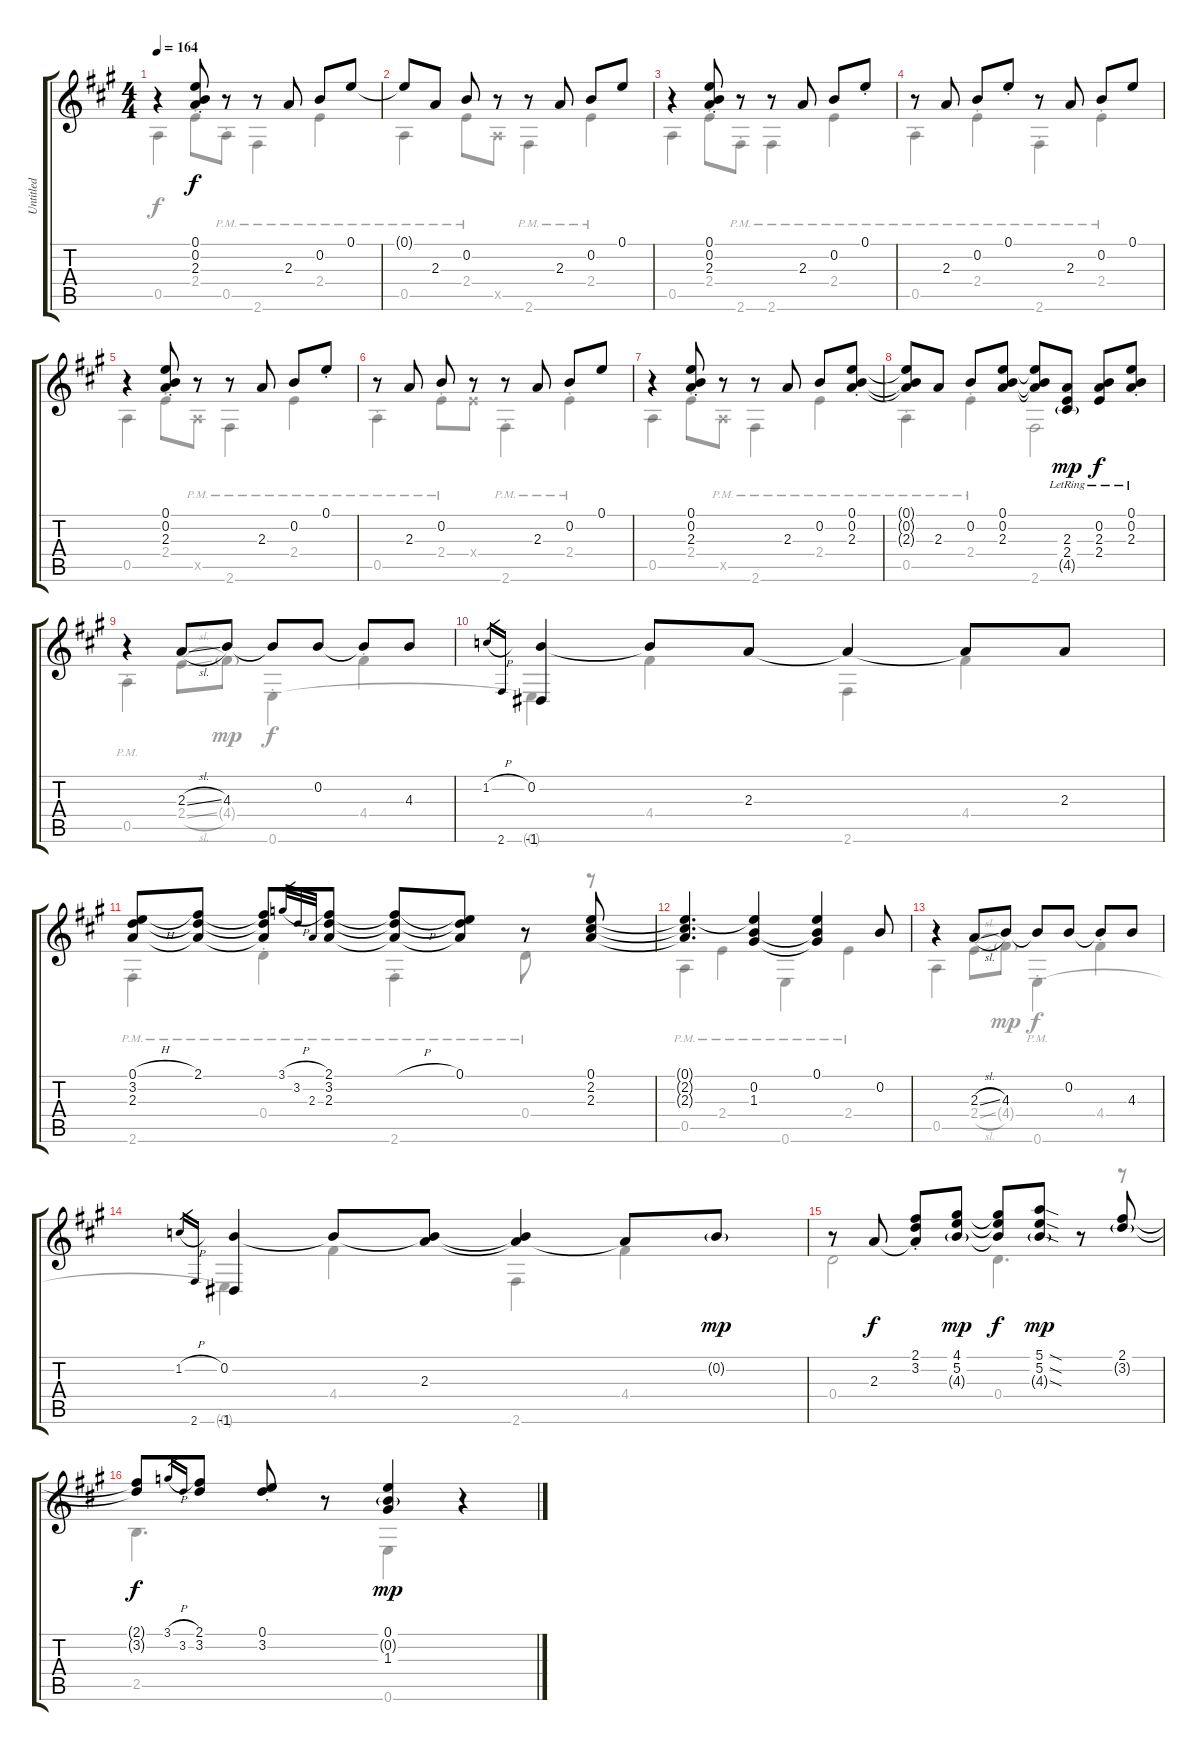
\track ("Untitled" "Untitled") {instrument acousticguitarnylon}
\staff {score tabs}
\tuning (E4 B3 G3 D3 A2 E2) {hide}
\voice
\ts (4 4)
\tempo 164
\clef g2
\ks a
r.4{dy f instrument acousticguitarnylon} (0.1{st} 0.2{st} 2.3{st}).8 r.8 r.8 2.3.8 0.2.8 0.1.8 |
0.1{t}.8 2.3.8 0.2.8 r.8 r.8 2.3.8 0.2.8 0.1.8 |
r.4 (0.1{st} 0.2{st} 2.3{st}).8 r.8 r.8 2.3.8 0.2.8 0.1{st}.8 |
r.8 2.3.8 0.2.8 0.1{st}.8 r.8 2.3.8 0.2.8 0.1.8 |
r.4 (0.1{st} 0.2{st} 2.3{st}).8 r.8 r.8 2.3.8 0.2.8 0.1{st}.8 |
r.8 2.3.8 0.2.8 r.8 r.8 2.3.8 0.2.8 0.1.8 |
r.4 (0.1{st} 0.2{st} 2.3{st}).8 r.8 r.8 2.3.8 0.2.8 (0.1{st} 0.2{st} 2.3{st}).8 |
(0.1{t} 0.2{t} 2.3{t}).8 2.3.8 0.2.8 (0.1 0.2 2.3).8 (0.1{t} 0.2{t} 2.3{t}).8 (2.3{lr} 2.4{lr} 4.5{g lr}).8{dy mp} (0.2{lr} 2.3{lr} 2.4{lr}).8{dy f} (0.1{st lr} 0.2{st lr} 2.3{st lr}).8 |
r.4 2.3{sl}.8 4.3.8 4.3{t}.8 0.2.8 0.2{t}.8 4.3.8 |
1.2{h}.16{gr} 2.6.16{gr} (0.2 -1.6).4 0.2{t}.8 2.3.8 2.3{t}.4 2.3{t}.8 2.3.8 |
(0.1{h} 3.2 2.3).8 (2.1 3.2{t} 2.3{t}).8 (2.1{t} 3.2{t} 2.3{t}).8 3.1{h}.32{gr} 3.2.32{gr} 2.3.32{gr} (2.1 3.2 2.3).8 (2.1{h t} 3.2{t} 2.3{t}).8 (0.1 3.2{t} 2.3{t}).8 r.8 (0.1 2.2 2.3).8 |
(0.1{t} 2.2{t} 2.3{t}).4{d} (0.1{t} 0.2 1.3).4 (0.1 0.2{t} 1.3{t}).4 0.2.8 |
r.4 2.3{sl}.8 4.3.8 4.3{t}.8 0.2.8 0.2{t}.8 4.3.8 |
1.2{h}.16{gr} 2.6.16{gr} (0.2 -1.6).4 0.2{t}.8 (0.2{t} 2.3).8 (0.2{t} 2.3{t}).4 2.3{t}.8 0.2{g}.8{dy mp} |
r.8 2.3.8{dy f} (2.1{st} 3.2{st} 2.3{t}).8 (4.1 5.2 4.3{g}).8{dy mp} (4.1{t} 5.2{t} 4.3{t}).8{dy f} (5.1{sod} 5.2{sod} 4.3{sod g}).8{dy mp} r.8 (2.1 3.2{g}).8 |
(2.1{t} 3.2{t}).8{dy f} 3.1{h}.16{gr} 3.2.16{gr} (2.1 3.2).8 (0.1{st} 3.2{st}).8 r.8 (0.1 0.2{g} 1.3).4{dy mp} r.4
\voice
\clef g2
\ottava regular
\simile none
\ks a
0.5.4{dy f} 2.4{st}.8 0.5{pm st}.8 2.6{pm}.4 2.4{pm}.4 |
0.5{pm}.4 2.4{pm}.8 0.5{x}.8 2.6{pm}.4 2.4{pm}.4 |
0.5.4 2.4{st}.8 2.6{pm st}.8 2.6{pm}.4 2.4{pm}.4 |
0.5{pm st}.4 2.4{pm st}.4 2.6{pm st}.4 2.4{pm st}.4 |
0.5.4 2.4{st}.8 0.5{pm x}.8 2.6{pm}.4 2.4{pm}.4 |
0.5{pm st}.4 2.4{pm st}.8 2.4{x}.8 2.6{pm st}.4 2.4{pm st}.4 |
0.5.4 2.4{st}.8 0.5{pm x}.8 2.6{pm}.4 2.4{pm}.4 |
0.5{pm st}.4 2.4{pm st}.4 2.6.2 |
0.5{pm st}.4 2.4{sl}.8 4.4{g}.8{dy mp} 0.6{st}.4{dy f} 4.4{st}.4 |
0.6{t}.4 4.4.4 2.6.4 4.4.4 |
2.6{pm st}.4 0.4{pm st}.4 2.6{pm st}.4 0.4{pm}.8 r.8 |
0.5{pm}.4 2.4{pm}.4 0.6{pm}.4 2.4{pm}.4 |
0.5.4 2.4{sl}.8 4.4{g}.8{dy mp} 0.6{pm st}.4{dy f} 4.4{st}.4 |
0.6{t}.4 4.4.4 2.6.4 4.4.4 |
0.4.2 0.4.4{d} r.8 |
2.5.4{d} r.8 0.6.4 r.4
